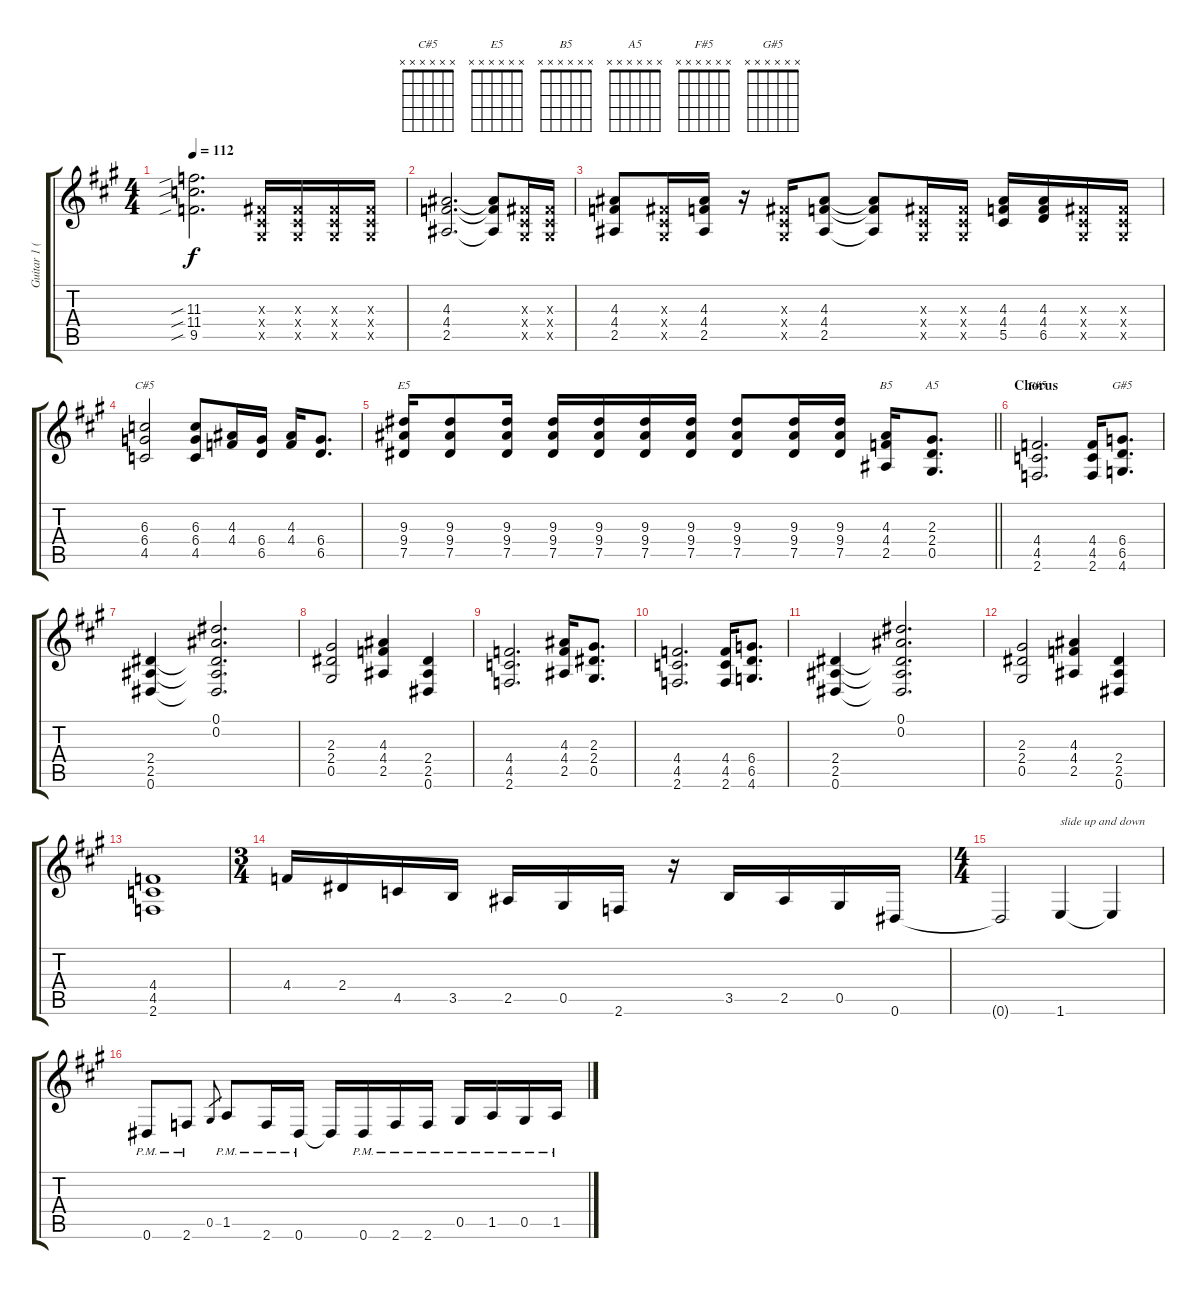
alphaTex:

\track ("Guitar 1 (Slash)" "Guitar 1 (") {mute instrument overdrivenguitar}
\staff {score tabs}
\tuning (Eb4 Bb3 Gb3 Db3 Ab2 Eb2) {hide}
\chord ("C#5" x x x x x x)
\chord ("E5" x x x x x x)
\chord ("B5" x x x x x x)
\chord ("A5" x x x x x x)
\chord ("F#5" x x x x x x)
\chord ("G#5" x x x x x x)
\ts (4 4)
\tempo 112
\clef g2
\ks f#minor
(11.3{sib} 11.4{sib} 9.5{sib}).2{d dy f} (0.3{x} 0.4{x} 0.5{x}).16 (0.3{x} 0.4{x} 0.5{x}).16 (0.3{x} 0.4{x} 0.5{x}).16 (0.3{x} 0.4{x} 0.5{x}).16 |
(4.3 4.4 2.5).2{d} (4.3{t} 4.4{t} 2.5{t}).8 (0.3{x} 0.4{x} 0.5{x}).16 (0.3{x} 0.4{x} 0.5{x}).16 |
(4.3 4.4 2.5).8 (0.3{x} 0.4{x} 0.5{x}).16 (4.3 4.4 2.5).16 r.16 (0.3{x} 0.4{x} 0.5{x}).16 (4.3 4.4 2.5).8 (4.3{t} 4.4{t} 2.5{t}).8 (0.3{x} 0.4{x} 0.5{x}).16 (0.3{x} 0.4{x} 0.5{x}).16 (4.3 4.4 5.5).16 (4.3 4.4 6.5).16 (0.3{x} 0.4{x} 0.5{x}).16 (0.3{x} 0.4{x} 0.5{x}).16 |
(6.3 6.4 4.5).2{ch "C#5"} (6.3 6.4 4.5).8 (4.3 4.4).16 (6.4 6.5).16 (4.3 4.4).16 (6.4 6.5).8{d} |
\barLineRight lightlight
(9.3 9.4 7.5).16{ch "E5"} (9.3 9.4 7.5).8 (9.3 9.4 7.5).16 (9.3 9.4 7.5).16 (9.3 9.4 7.5).16 (9.3 9.4 7.5).16 (9.3 9.4 7.5).16 (9.3 9.4 7.5).8 (9.3 9.4 7.5).16 (9.3 9.4 7.5).16 (4.3 4.4 2.5).16{ch "B5"} (2.3 2.4 0.5).8{d ch "A5"} |
\section ("" "Chorus")
(4.4 4.5 2.6).2{d ch "F#5"} (4.4 4.5 2.6).16 (6.4 6.5 4.6).8{d ch "G#5"} |
(2.4 2.5 0.6).4 (0.1 0.2 2.4{t} 2.5{t} 0.6{t}).2{d} |
(2.3 2.4 0.5).2 (4.3 4.4 2.5).4 (2.4 2.5 0.6).4 |
(4.4 4.5 2.6).2{d} (4.3 4.4 2.5).16 (2.3 2.4 0.5).8{d} |
(4.4 4.5 2.6).2{d} (4.4 4.5 2.6).16 (6.4 6.5 4.6).8{d} |
(2.4 2.5 0.6).4 (0.1 0.2 2.4{t} 2.5{t} 0.6{t}).2{d} |
(2.3 2.4 0.5).2 (4.3 4.4 2.5).4 (2.4 2.5 0.6).4 |
(4.4 4.5 2.6).1 |
\ts (3 4)
4.4.16 2.4.16 4.5.16 3.5.16 2.5.16 0.5.16 2.6.16 r.16 3.5.16 2.5.16 0.5.16 0.6.16 |
\ts (4 4)
0.6{t}.2 1.6.4{txt "slide up and down"} 1.6{t}.4 |
0.6{pm}.8 2.6{pm}.8 0.5.8{gr} 1.5{pm}.8 2.6{pm}.16 0.6{pm}.16 0.6{t}.16 0.6{pm}.16 2.6{pm}.16 2.6{pm}.16 0.5{pm}.16 1.5{pm}.16 0.5{pm}.16 1.5{pm}.16
